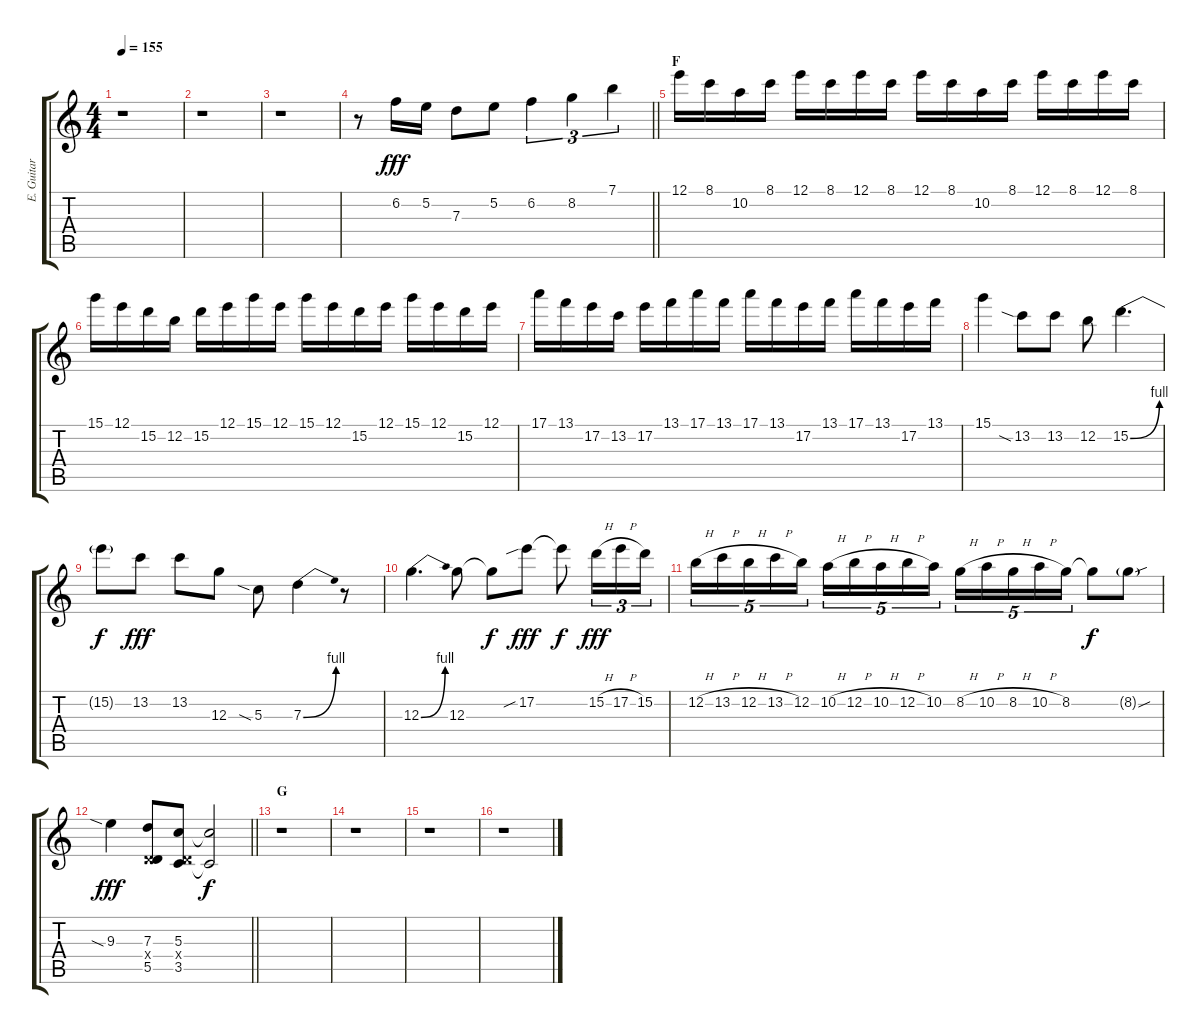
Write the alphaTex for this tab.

\track ("E. Guitar III" "E. Guitar ") {instrument overdrivenguitar}
\staff {score tabs}
\tuning (E4 B3 G3 D3 A2 E2) {hide}
\ts (4 4)
\tempo 155
\clef g2
\ks c
r.1{dy fff} |
r.1 |
r.1 |
\barLineRight lightlight
r.8 6.2.16 5.2.16 7.3.8 5.2.8 6.2.4{tu (3 2)} 8.2.4{tu (3 2)} 7.1.4{tu (3 2)} |
\section ("" "F")
12.1.16 8.1.16 10.2.16 8.1.16 12.1.16 8.1.16 12.1.16 8.1.16 12.1.16 8.1.16 10.2.16 8.1.16 12.1.16 8.1.16 12.1.16 8.1.16 |
15.1.16 12.1.16 15.2.16 12.2.16 15.2.16 12.1.16 15.1.16 12.1.16 15.1.16 12.1.16 15.2.16 12.1.16 15.1.16 12.1.16 15.2.16 12.1.16 |
17.1.16 13.1.16 17.2.16 13.2.16 17.2.16 13.1.16 17.1.16 13.1.16 17.1.16 13.1.16 17.2.16 13.1.16 17.1.16 13.1.16 17.2.16 13.1.16 |
15.1.4 13.2{sia}.8 13.2.8 12.2.8 15.2{be (bend 0 0 60 4)}.4{d} |
15.2{t}.8{dy f} 13.2.8{dy fff} 13.2.8 12.3.8 5.3{sia}.8 7.3{be (bend 0 0 60 4)}.4 r.8 |
12.3{be (bend 0 0 60 4)}.4{d} 12.3.8 12.3{t}.8{dy f} 17.2{sib}.8{dy fff} 17.2{t}.8{dy f} 15.2{h}.16{tu (3 2) dy fff} 17.2{h}.16{tu (3 2)} 15.2.16{tu (3 2)} |
12.2{h}.16{tu (5 4)} 13.2{h}.16{tu (5 4)} 12.2{h}.16{tu (5 4)} 13.2{h}.16{tu (5 4)} 12.2.16{tu (5 4)} 10.2{h}.16{tu (5 4)} 12.2{h}.16{tu (5 4)} 10.2{h}.16{tu (5 4)} 12.2{h}.16{tu (5 4)} 10.2.16{tu (5 4)} 8.2{h}.16{tu (5 4)} 10.2{h}.16{tu (5 4)} 8.2{h}.16{tu (5 4)} 10.2{h}.16{tu (5 4)} 8.2.16{tu (5 4)} 8.2{t}.8{dy f} 8.2{sou g}.8 |
\barLineRight lightlight
9.3{sia}.4{dy fff} (7.3 0.4{x} 5.5).8 (5.3 0.4{x} 3.5).8 (5.3{t} 3.5{t}).2{dy f} |
\section ("" "G")
r.1 |
r.1 |
r.1 |
r.1
